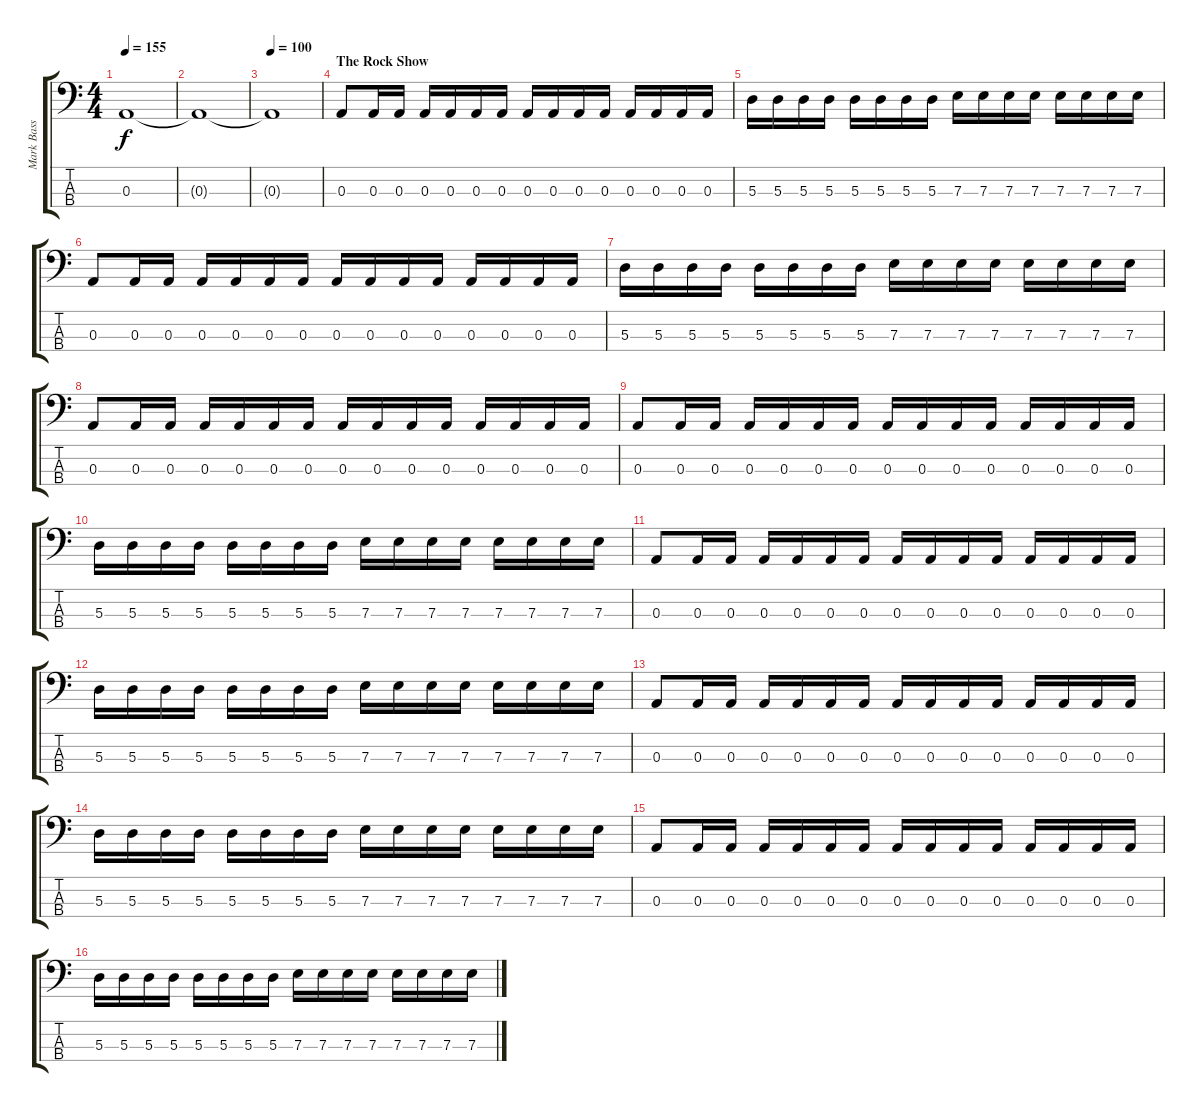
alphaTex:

\track ("Mark Bass" "Mark Bass") {instrument electricbasspick}
\staff {score tabs}
\tuning (G2 D2 A1 E1) {hide}
\ts (4 4)
\tempo 155
\clef f4
\ks c
0.3{t}.1{dy f} |
0.3{t}.1 |
\tempo 100
0.3{t}.1 |
\section ("" "The Rock Show")
0.3.8 0.3.16 0.3.16 0.3.16 0.3.16 0.3.16 0.3.16 0.3.16 0.3.16 0.3.16 0.3.16 0.3.16 0.3.16 0.3.16 0.3.16 |
5.3.16 5.3.16 5.3.16 5.3.16 5.3.16 5.3.16 5.3.16 5.3.16 7.3.16 7.3.16 7.3.16 7.3.16 7.3.16 7.3.16 7.3.16 7.3.16 |
0.3.8 0.3.16 0.3.16 0.3.16 0.3.16 0.3.16 0.3.16 0.3.16 0.3.16 0.3.16 0.3.16 0.3.16 0.3.16 0.3.16 0.3.16 |
5.3.16 5.3.16 5.3.16 5.3.16 5.3.16 5.3.16 5.3.16 5.3.16 7.3.16 7.3.16 7.3.16 7.3.16 7.3.16 7.3.16 7.3.16 7.3.16 |
0.3.8 0.3.16 0.3.16 0.3.16 0.3.16 0.3.16 0.3.16 0.3.16 0.3.16 0.3.16 0.3.16 0.3.16 0.3.16 0.3.16 0.3.16 |
0.3.8 0.3.16 0.3.16 0.3.16 0.3.16 0.3.16 0.3.16 0.3.16 0.3.16 0.3.16 0.3.16 0.3.16 0.3.16 0.3.16 0.3.16 |
5.3.16 5.3.16 5.3.16 5.3.16 5.3.16 5.3.16 5.3.16 5.3.16 7.3.16 7.3.16 7.3.16 7.3.16 7.3.16 7.3.16 7.3.16 7.3.16 |
0.3.8 0.3.16 0.3.16 0.3.16 0.3.16 0.3.16 0.3.16 0.3.16 0.3.16 0.3.16 0.3.16 0.3.16 0.3.16 0.3.16 0.3.16 |
5.3.16 5.3.16 5.3.16 5.3.16 5.3.16 5.3.16 5.3.16 5.3.16 7.3.16 7.3.16 7.3.16 7.3.16 7.3.16 7.3.16 7.3.16 7.3.16 |
0.3.8 0.3.16 0.3.16 0.3.16 0.3.16 0.3.16 0.3.16 0.3.16 0.3.16 0.3.16 0.3.16 0.3.16 0.3.16 0.3.16 0.3.16 |
5.3.16 5.3.16 5.3.16 5.3.16 5.3.16 5.3.16 5.3.16 5.3.16 7.3.16 7.3.16 7.3.16 7.3.16 7.3.16 7.3.16 7.3.16 7.3.16 |
0.3.8 0.3.16 0.3.16 0.3.16 0.3.16 0.3.16 0.3.16 0.3.16 0.3.16 0.3.16 0.3.16 0.3.16 0.3.16 0.3.16 0.3.16 |
5.3.16 5.3.16 5.3.16 5.3.16 5.3.16 5.3.16 5.3.16 5.3.16 7.3.16 7.3.16 7.3.16 7.3.16 7.3.16 7.3.16 7.3.16 7.3.16
